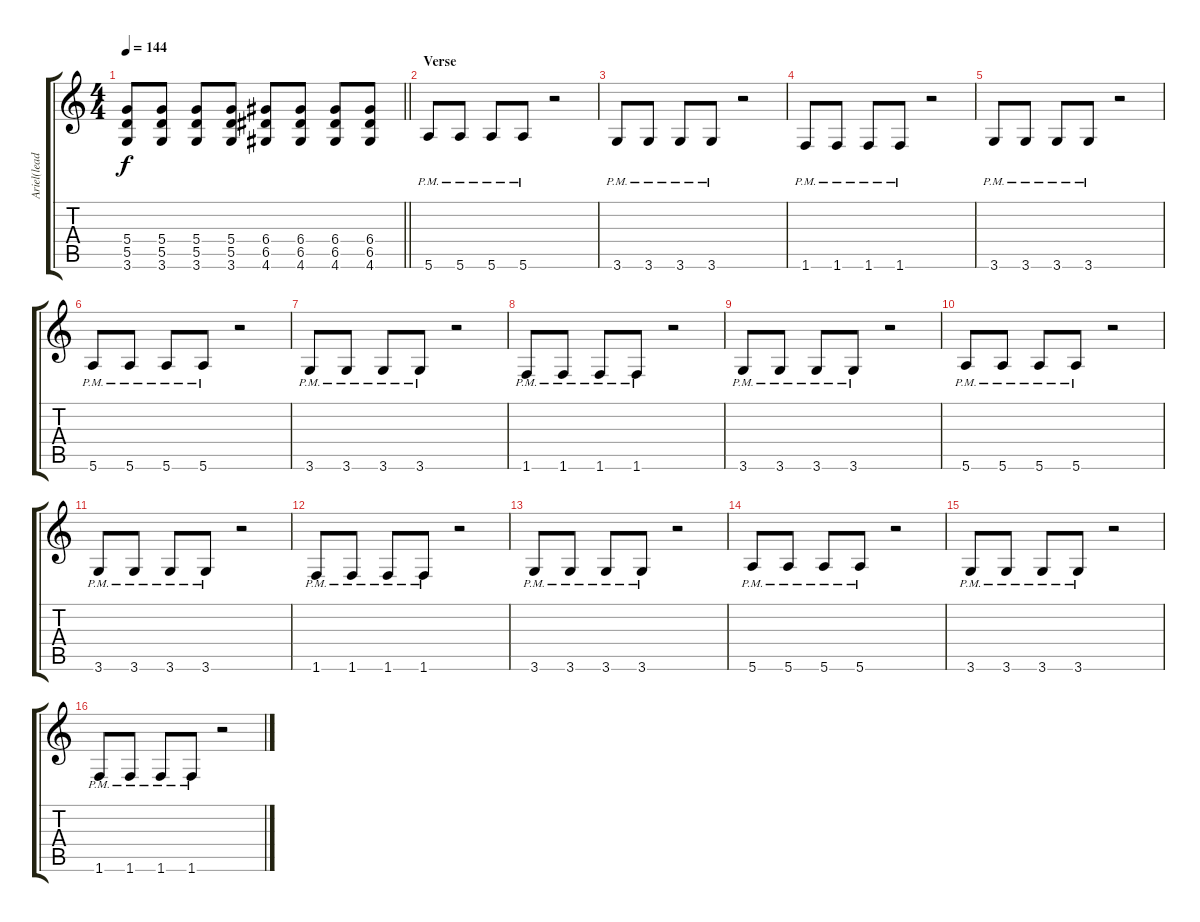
\track ("Ariel(lead guitar)" "Ariel(lead") {instrument distortionguitar}
\staff {score tabs}
\tuning (E4 B3 G3 D3 A2 E2) {hide}
\ts (4 4)
\tempo 144
\clef g2
\barLineRight lightlight
\ks c
(5.4 5.5 3.6).8{dy f} (5.4 5.5 3.6).8 (5.4 5.5 3.6).8 (5.4 5.5 3.6).8 (6.4 6.5 4.6).8 (6.4 6.5 4.6).8 (6.4 6.5 4.6).8 (6.4 6.5 4.6).8 |
\section ("" "Verse")
5.6{pm}.8 5.6{pm}.8 5.6{pm}.8 5.6{pm}.8 r.2 |
3.6{pm}.8 3.6{pm}.8 3.6{pm}.8 3.6{pm}.8 r.2 |
1.6{pm}.8 1.6{pm}.8 1.6{pm}.8 1.6{pm}.8 r.2 |
3.6{pm}.8 3.6{pm}.8 3.6{pm}.8 3.6{pm}.8 r.2 |
5.6{pm}.8 5.6{pm}.8 5.6{pm}.8 5.6{pm}.8 r.2 |
3.6{pm}.8 3.6{pm}.8 3.6{pm}.8 3.6{pm}.8 r.2 |
1.6{pm}.8 1.6{pm}.8 1.6{pm}.8 1.6{pm}.8 r.2 |
3.6{pm}.8 3.6{pm}.8 3.6{pm}.8 3.6{pm}.8 r.2 |
5.6{pm}.8 5.6{pm}.8 5.6{pm}.8 5.6{pm}.8 r.2 |
3.6{pm}.8 3.6{pm}.8 3.6{pm}.8 3.6{pm}.8 r.2 |
1.6{pm}.8 1.6{pm}.8 1.6{pm}.8 1.6{pm}.8 r.2 |
3.6{pm}.8 3.6{pm}.8 3.6{pm}.8 3.6{pm}.8 r.2 |
5.6{pm}.8 5.6{pm}.8 5.6{pm}.8 5.6{pm}.8 r.2 |
3.6{pm}.8 3.6{pm}.8 3.6{pm}.8 3.6{pm}.8 r.2 |
1.6{pm}.8 1.6{pm}.8 1.6{pm}.8 1.6{pm}.8 r.2
